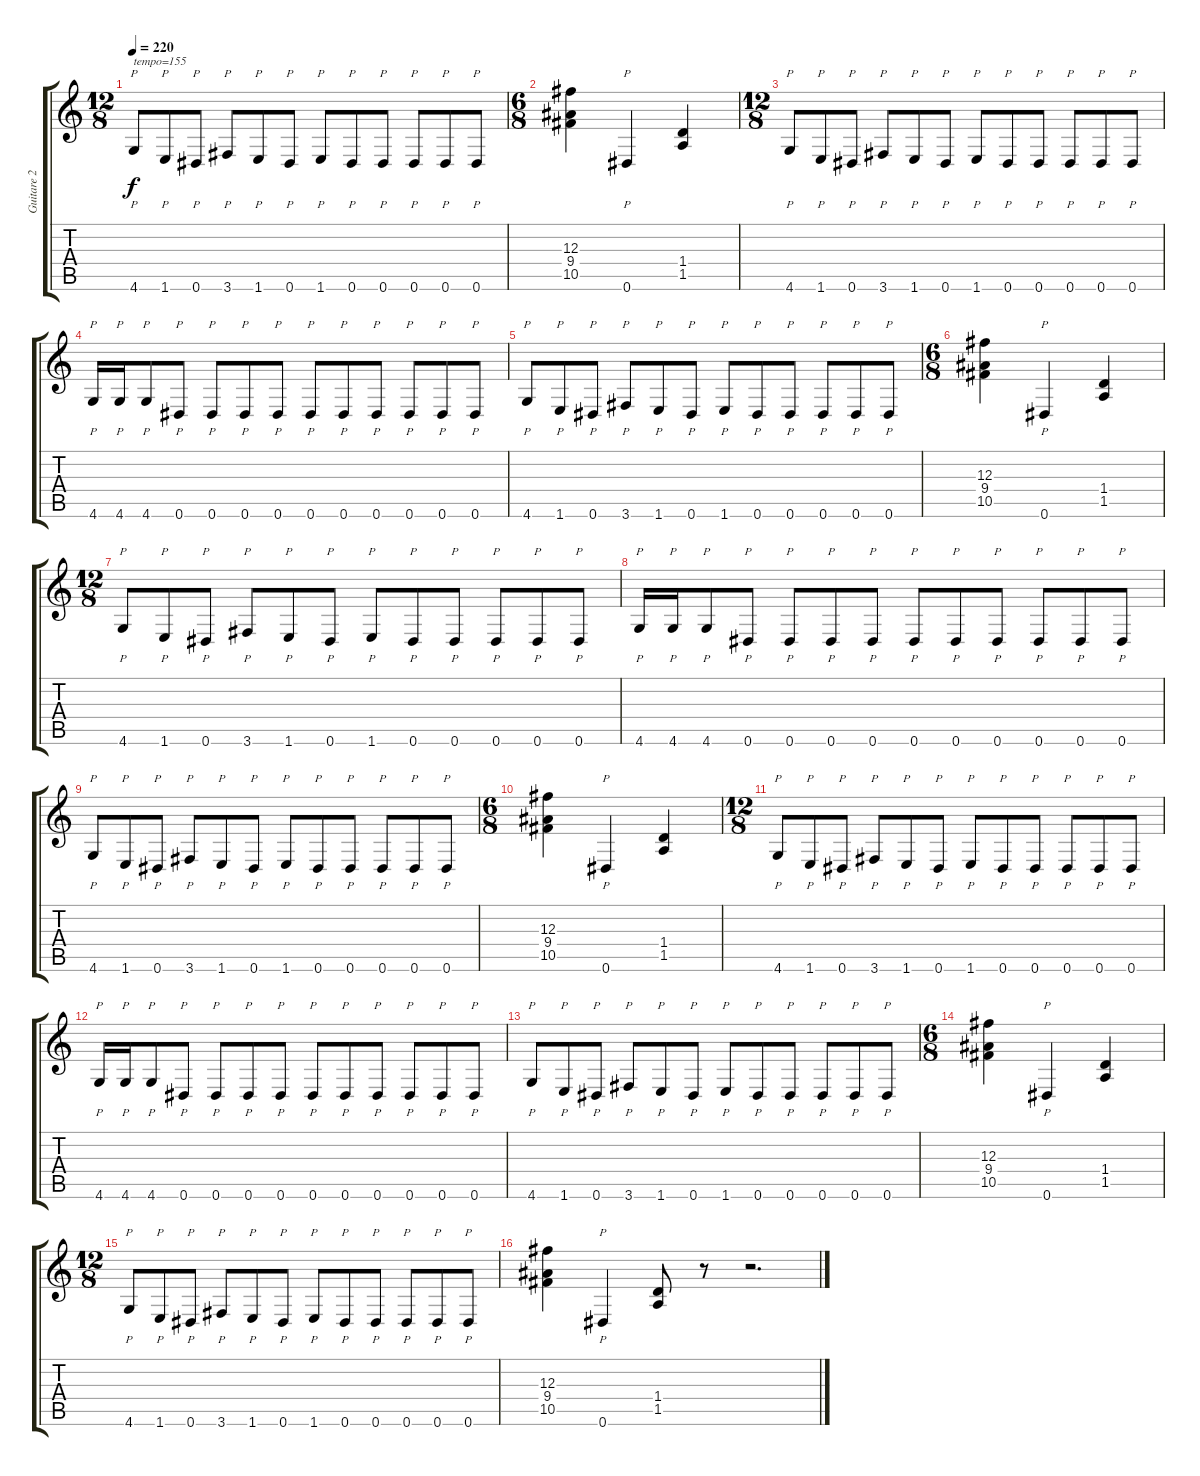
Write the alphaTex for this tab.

\track ("Guitare 2" "Guitare 2") {instrument distortionguitar}
\staff {score tabs}
\tuning (Eb4 Bb3 Gb3 Db3 Ab2 Eb2) {hide}
\ts (12 8)
\tempo 220
\clef g2
\ks c
4.6.8{p txt "tempo=155" dy f instrument distortionguitar} 1.6.8{p} 0.6.8{p} 3.6.8{p} 1.6.8{p} 0.6.8{p} 1.6.8{p} 0.6.8{p} 0.6.8{p} 0.6.8{p} 0.6.8{p} 0.6.8{p} |
\ts (6 8)
(12.3 9.4 10.5).4 0.6.4{p} (1.4 1.5).4 |
\ts (12 8)
4.6.8{p} 1.6.8{p} 0.6.8{p} 3.6.8{p} 1.6.8{p} 0.6.8{p} 1.6.8{p} 0.6.8{p} 0.6.8{p} 0.6.8{p} 0.6.8{p} 0.6.8{p} |
4.6.16{p} 4.6.16{p} 4.6.8{p} 0.6.8{p} 0.6.8{p} 0.6.8{p} 0.6.8{p} 0.6.8{p} 0.6.8{p} 0.6.8{p} 0.6.8{p} 0.6.8{p} 0.6.8{p} |
4.6.8{p} 1.6.8{p} 0.6.8{p} 3.6.8{p} 1.6.8{p} 0.6.8{p} 1.6.8{p} 0.6.8{p} 0.6.8{p} 0.6.8{p} 0.6.8{p} 0.6.8{p} |
\ts (6 8)
(12.3 9.4 10.5).4 0.6.4{p} (1.4 1.5).4 |
\ts (12 8)
4.6.8{p} 1.6.8{p} 0.6.8{p} 3.6.8{p} 1.6.8{p} 0.6.8{p} 1.6.8{p} 0.6.8{p} 0.6.8{p} 0.6.8{p} 0.6.8{p} 0.6.8{p} |
4.6.16{p} 4.6.16{p} 4.6.8{p} 0.6.8{p} 0.6.8{p} 0.6.8{p} 0.6.8{p} 0.6.8{p} 0.6.8{p} 0.6.8{p} 0.6.8{p} 0.6.8{p} 0.6.8{p} |
4.6.8{p} 1.6.8{p} 0.6.8{p} 3.6.8{p} 1.6.8{p} 0.6.8{p} 1.6.8{p} 0.6.8{p} 0.6.8{p} 0.6.8{p} 0.6.8{p} 0.6.8{p} |
\ts (6 8)
(12.3 9.4 10.5).4 0.6.4{p} (1.4 1.5).4 |
\ts (12 8)
4.6.8{p} 1.6.8{p} 0.6.8{p} 3.6.8{p} 1.6.8{p} 0.6.8{p} 1.6.8{p} 0.6.8{p} 0.6.8{p} 0.6.8{p} 0.6.8{p} 0.6.8{p} |
4.6.16{p} 4.6.16{p} 4.6.8{p} 0.6.8{p} 0.6.8{p} 0.6.8{p} 0.6.8{p} 0.6.8{p} 0.6.8{p} 0.6.8{p} 0.6.8{p} 0.6.8{p} 0.6.8{p} |
4.6.8{p} 1.6.8{p} 0.6.8{p} 3.6.8{p} 1.6.8{p} 0.6.8{p} 1.6.8{p} 0.6.8{p} 0.6.8{p} 0.6.8{p} 0.6.8{p} 0.6.8{p} |
\ts (6 8)
(12.3 9.4 10.5).4 0.6.4{p} (1.4 1.5).4 |
\ts (12 8)
4.6.8{p} 1.6.8{p} 0.6.8{p} 3.6.8{p} 1.6.8{p} 0.6.8{p} 1.6.8{p} 0.6.8{p} 0.6.8{p} 0.6.8{p} 0.6.8{p} 0.6.8{p} |
(12.3 9.4 10.5).4 0.6.4{p} (1.4 1.5).8 r.8 r.2{d}
